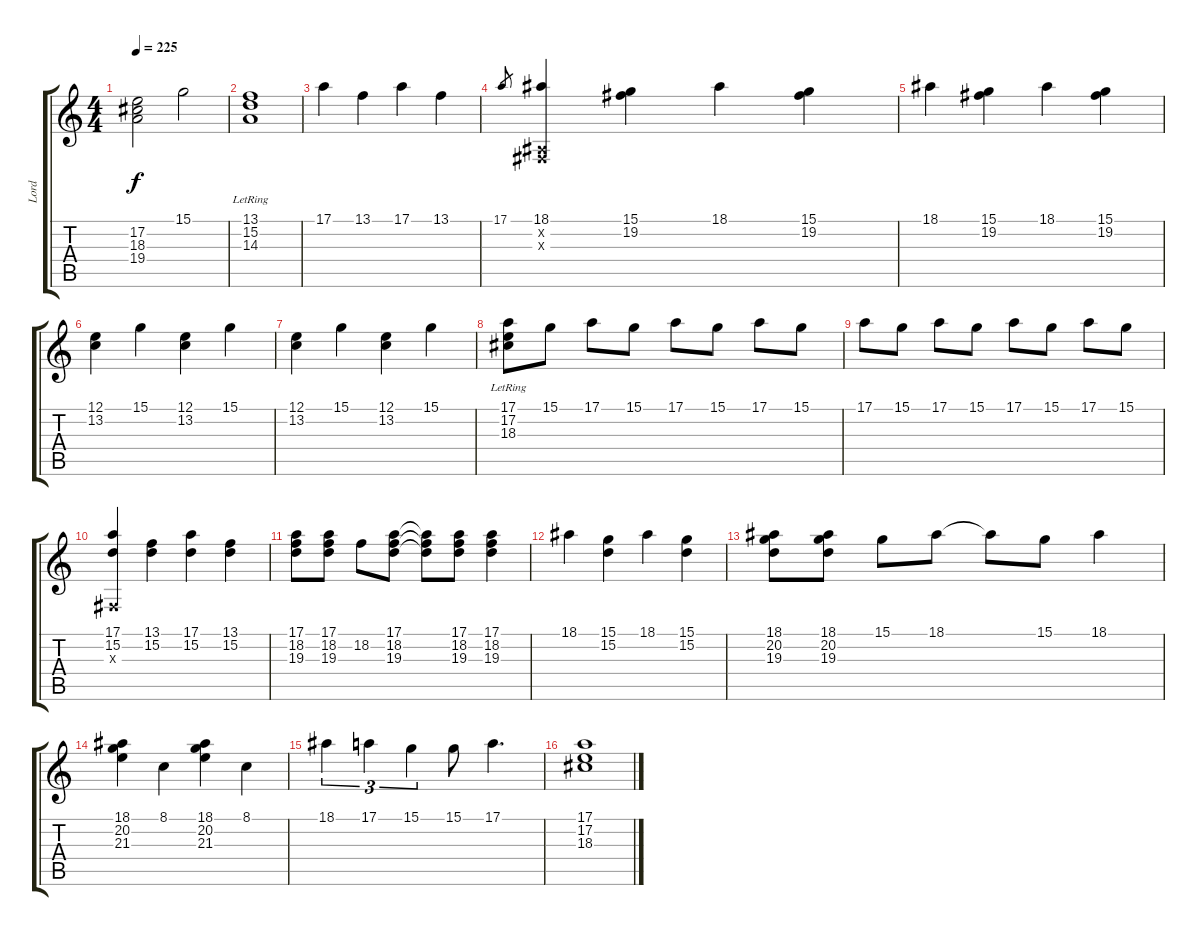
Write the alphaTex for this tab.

\track ("Lord" "Lord") {instrument rockorgan}
\staff {score tabs}
\tuning (E4 B3 G3 D3 A2 E2) {hide}
\ts (4 4)
\tempo 225
\clef g2
\ks c
(17.2{t} 18.3{t} 19.4{t}).2{dy f} 15.1.2 |
(13.1 15.2{lr} 14.3{lr}).1 |
17.1.4 13.1.4 17.1.4 13.1.4 |
17.1.8{gr} (18.1 -1.2{x} -1.3{x}).4 (15.1 19.2).4 18.1.4 (15.1 19.2).4 |
18.1.4 (15.1 19.2).4 18.1.4 (15.1 19.2).4 |
(12.1 13.2).4 15.1.4 (12.1 13.2).4 15.1.4 |
(12.1 13.2).4 15.1.4 (12.1 13.2).4 15.1.4 |
(17.1 17.2{lr} 18.3{lr}).8 15.1.8 17.1.8 15.1.8 17.1.8 15.1.8 17.1.8 15.1.8 |
17.1.8 15.1.8 17.1.8 15.1.8 17.1.8 15.1.8 17.1.8 15.1.8 |
(17.1 15.2 -1.3{x}).4 (13.1 15.2).4 (17.1 15.2).4 (13.1 15.2).4 |
(17.1 18.2 19.3).8 (17.1 18.2 19.3).8 18.2.8 (17.1 18.2 19.3).8 (17.1{t} 18.2{t} 19.3{t}).8 (17.1 18.2 19.3).8 (17.1 18.2 19.3).4 |
18.1.4 (15.1 15.2).4 18.1.4 (15.1 15.2).4 |
(18.1 20.2 19.3).8 (18.1 20.2 19.3).8 15.1.8 18.1.8 18.1{t}.8 15.1.8 18.1.4 |
(18.1 20.2 21.3).4 8.1.4 (18.1 20.2 21.3).4 8.1.4 |
18.1.4{tu (3 2)} 17.1.4{tu (3 2)} 15.1.4{tu (3 2)} 15.1.8 17.1.4{d} |
(17.1 17.2 18.3).1
